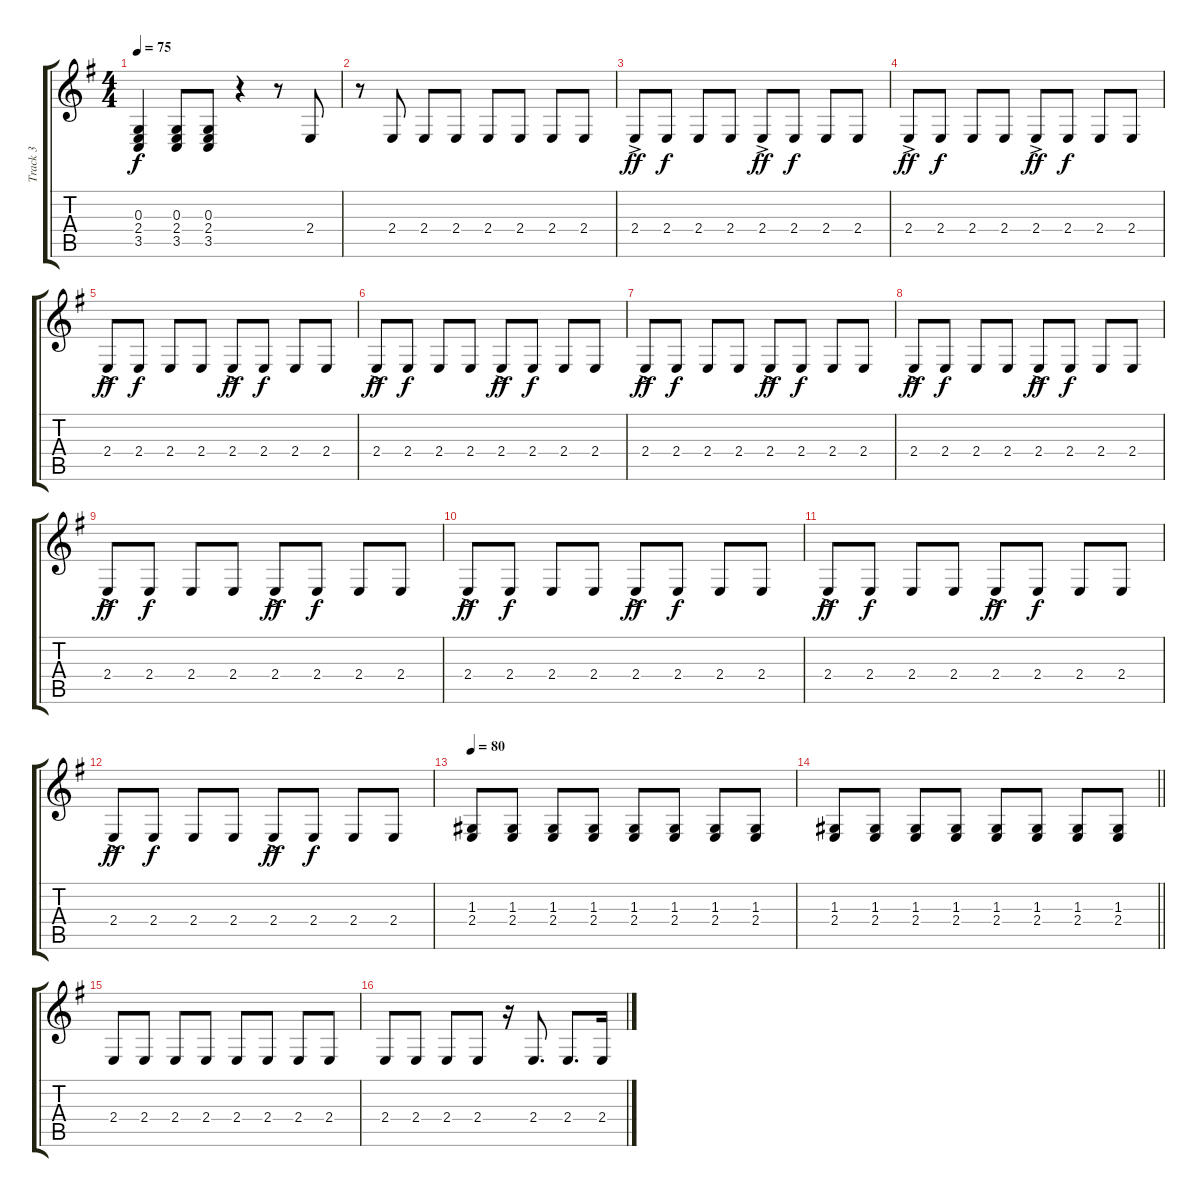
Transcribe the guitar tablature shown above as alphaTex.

\track ("Track 3" "Track 3") {instrument acousticgrandpiano}
\staff {score tabs}
\tuning (E4 B3 G3 D3 A2 E2) {hide}
\ts (4 4)
\tempo 75
\clef g2
\ks g
(0.3 2.4 3.5).4{dy f} (0.3 2.4 3.5).8 (0.3 2.4 3.5).8 r.4 r.8 2.4.8 |
r.8 2.4.8 2.4.8 2.4.8 2.4.8 2.4.8 2.4.8 2.4.8 |
2.4{ac}.8{dy ff} 2.4.8{dy f} 2.4.8 2.4.8 2.4{ac}.8{dy ff} 2.4.8{dy f} 2.4.8 2.4.8 |
2.4{ac}.8{dy ff} 2.4.8{dy f} 2.4.8 2.4.8 2.4{ac}.8{dy ff} 2.4.8{dy f} 2.4.8 2.4.8 |
2.4{ac}.8{dy ff} 2.4.8{dy f} 2.4.8 2.4.8 2.4{ac}.8{dy ff} 2.4.8{dy f} 2.4.8 2.4.8 |
2.4{ac}.8{dy ff} 2.4.8{dy f} 2.4.8 2.4.8 2.4{ac}.8{dy ff} 2.4.8{dy f} 2.4.8 2.4.8 |
2.4{ac}.8{dy ff} 2.4.8{dy f} 2.4.8 2.4.8 2.4{ac}.8{dy ff} 2.4.8{dy f} 2.4.8 2.4.8 |
2.4{ac}.8{dy ff} 2.4.8{dy f} 2.4.8 2.4.8 2.4{ac}.8{dy ff} 2.4.8{dy f} 2.4.8 2.4.8 |
2.4{ac}.8{dy ff} 2.4.8{dy f} 2.4.8 2.4.8 2.4{ac}.8{dy ff} 2.4.8{dy f} 2.4.8 2.4.8 |
2.4{ac}.8{dy ff} 2.4.8{dy f} 2.4.8 2.4.8 2.4{ac}.8{dy ff} 2.4.8{dy f} 2.4.8 2.4.8 |
2.4{ac}.8{dy ff} 2.4.8{dy f} 2.4.8 2.4.8 2.4{ac}.8{dy ff} 2.4.8{dy f} 2.4.8 2.4.8 |
2.4{ac}.8{dy ff} 2.4.8{dy f} 2.4.8 2.4.8 2.4{ac}.8{dy ff} 2.4.8{dy f} 2.4.8 2.4.8 |
\tempo 80
(1.3 2.4).8 (1.3 2.4).8 (1.3 2.4).8 (1.3 2.4).8 (1.3 2.4).8 (1.3 2.4).8 (1.3 2.4).8 (1.3 2.4).8 |
\barLineRight lightlight
(1.3 2.4).8 (1.3 2.4).8 (1.3 2.4).8 (1.3 2.4).8 (1.3 2.4).8 (1.3 2.4).8 (1.3 2.4).8 (1.3 2.4).8 |
2.4.8 2.4.8 2.4.8 2.4.8 2.4.8 2.4.8 2.4.8 2.4.8 |
2.4.8 2.4.8 2.4.8 2.4.8 r.16 2.4.8{d} 2.4.8{d} 2.4.16
